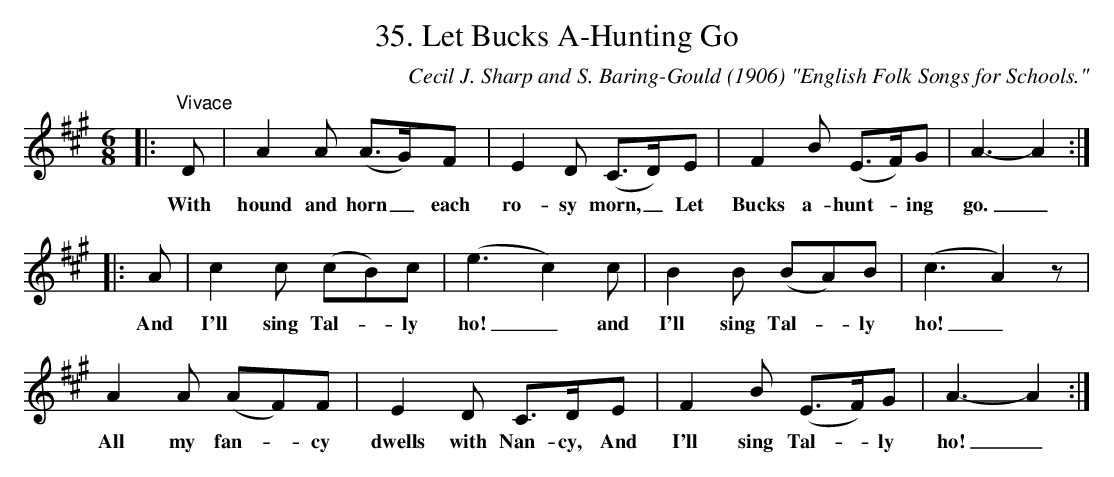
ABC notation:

X:1
T:35. Let Bucks A-Hunting Go
C:Cecil J. Sharp and S. Baring-Gould (1906) "English Folk Songs for Schools."
L:1/8
M:6/8
K:A
|:"^Vivace" D | A2 A (A>G)F | E2 D (C>D)E | F2 B (E>F)G | A3- A2 ::$ A | c2 c (cB)c | (e3 c2) c |
w: With|hound and horn _  each|ro- sy morn, _ Let|Bucks a- hunt- * ing|go. _|And|I'll sing Tal- * ly|ho! _ and|
B2 B (BA)B | (c3 A2) z |$ A2 A (AF)F | E2 D C>DE | F2 B (E>F)G | A3- A2 :|
w: I'll sing Tal- * ly|ho! _|All my fan- * cy|dwells with Nan- cy,  And|I'll sing Tal- * ly|ho! _|
